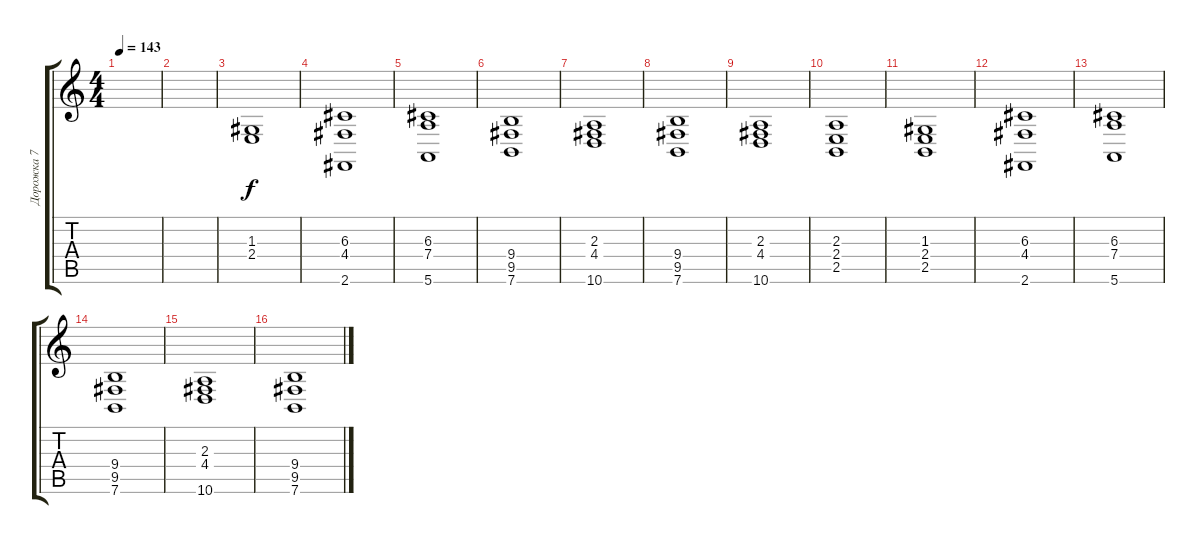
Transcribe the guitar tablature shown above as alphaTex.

\track ("Дорожка 7" "Дорожка 7") {instrument choiraahs}
\staff {score tabs}
\tuning (E4 B3 G3 D3 A2 E2) {hide}
\ts (4 4)
\tempo 143
\clef g2
\ks c
|
|
(1.3 2.4).1 |
(6.3 4.4 2.6).1 |
(6.3 7.4 5.6).1 |
(9.4 9.5 7.6).1 |
(2.3 4.4 10.6).1 |
(9.4 9.5 7.6).1 |
(2.3 4.4 10.6).1 |
(2.3 2.4 2.5).1 |
(1.3 2.4 2.5).1 |
(6.3 4.4 2.6).1 |
(6.3 7.4 5.6).1 |
(9.4 9.5 7.6).1 |
(2.3 4.4 10.6).1 |
(9.4 9.5 7.6).1
